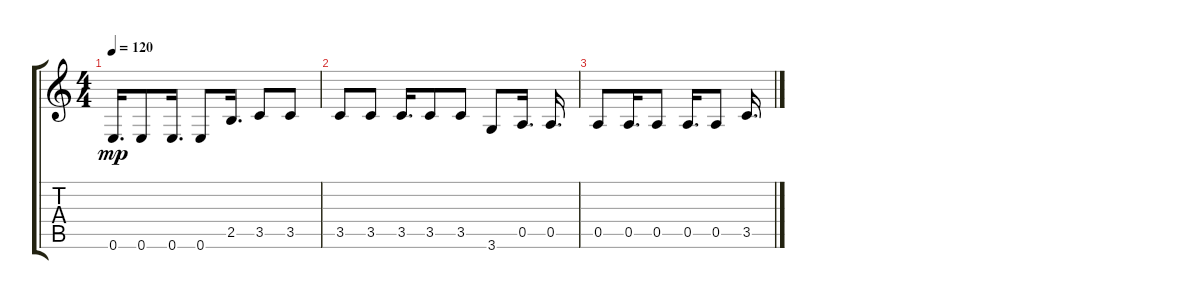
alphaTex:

\track "" {instrument acousticguitarnylon}
\staff {score tabs}
\tuning (E4 B3 G3 D3 A2 E2) {hide}
\ts (4 4)
\tempo 120
\clef g2
\ks c
0.6.16{d dy mp} 0.6.8 0.6.16{d} 0.6.8 2.5.16{d} 3.5.8 3.5.8 |
3.5.8 3.5.8 3.5.16{d} 3.5.8 3.5.8 3.6.8 0.5.16{d} 0.5.16{d} |
0.5.8 0.5.16{d} 0.5.8 0.5.16{d} 0.5.8 3.5.16{d}
